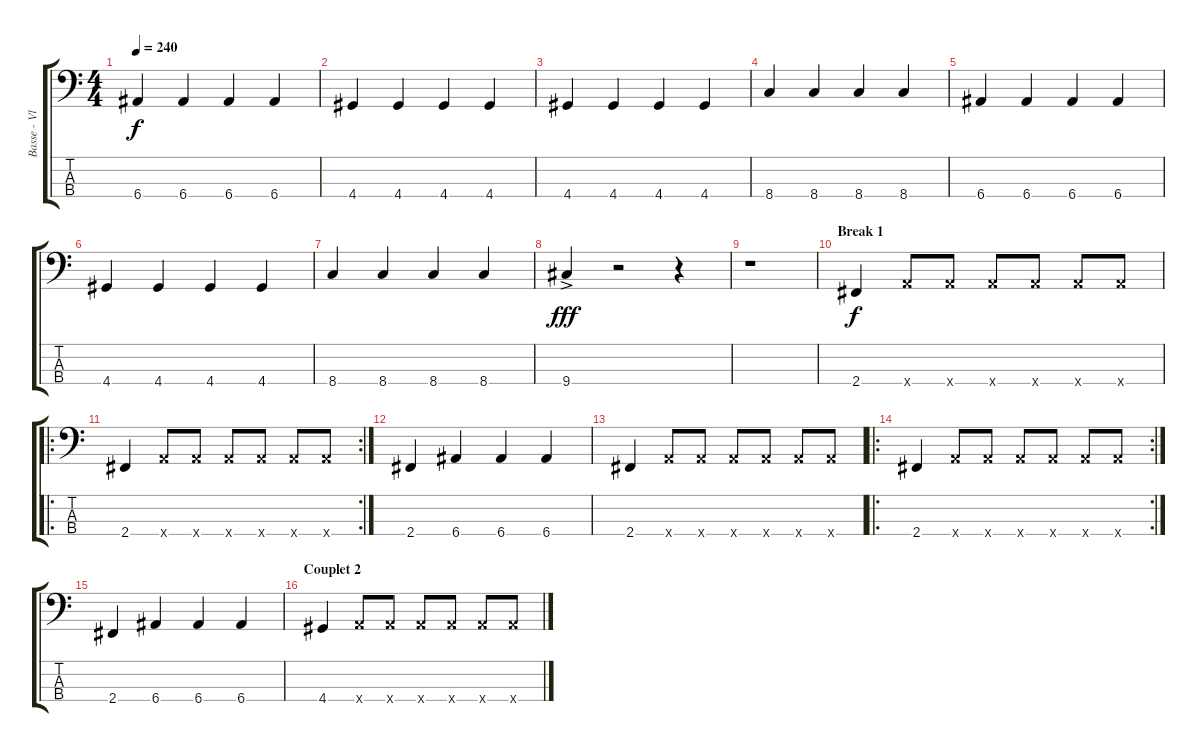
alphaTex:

\track ("Basse - Vlad" "Basse - Vl") {instrument electricbassfinger}
\staff {score tabs}
\tuning (G2 D2 A1 E1) {hide}
\ts (4 4)
\tempo 240
\clef f4
\ks c
6.4.4{dy f} 6.4.4 6.4.4 6.4.4 |
4.4.4 4.4.4 4.4.4 4.4.4 |
4.4.4 4.4.4 4.4.4 4.4.4 |
8.4.4 8.4.4 8.4.4 8.4.4 |
6.4.4 6.4.4 6.4.4 6.4.4 |
4.4.4 4.4.4 4.4.4 4.4.4 |
8.4.4 8.4.4 8.4.4 8.4.4 |
9.4{ac}.4{dy fff} r.2 r.4 |
r.1 |
\section ("" "Break 1")
2.4.4{dy f} 5.4{x}.8 5.4{x}.8 5.4{x}.8 5.4{x}.8 5.4{x}.8 5.4{x}.8 |
\ro
\rc 2
2.4.4 5.4{x}.8 5.4{x}.8 5.4{x}.8 5.4{x}.8 5.4{x}.8 5.4{x}.8 |
2.4.4 6.4.4 6.4.4 6.4.4 |
2.4.4 5.4{x}.8 5.4{x}.8 5.4{x}.8 5.4{x}.8 5.4{x}.8 5.4{x}.8 |
\ro
\rc 2
2.4.4 5.4{x}.8 5.4{x}.8 5.4{x}.8 5.4{x}.8 5.4{x}.8 5.4{x}.8 |
2.4.4 6.4.4 6.4.4 6.4.4 |
\section ("" "Couplet 2")
4.4.4 5.4{x}.8 5.4{x}.8 5.4{x}.8 5.4{x}.8 5.4{x}.8 5.4{x}.8
